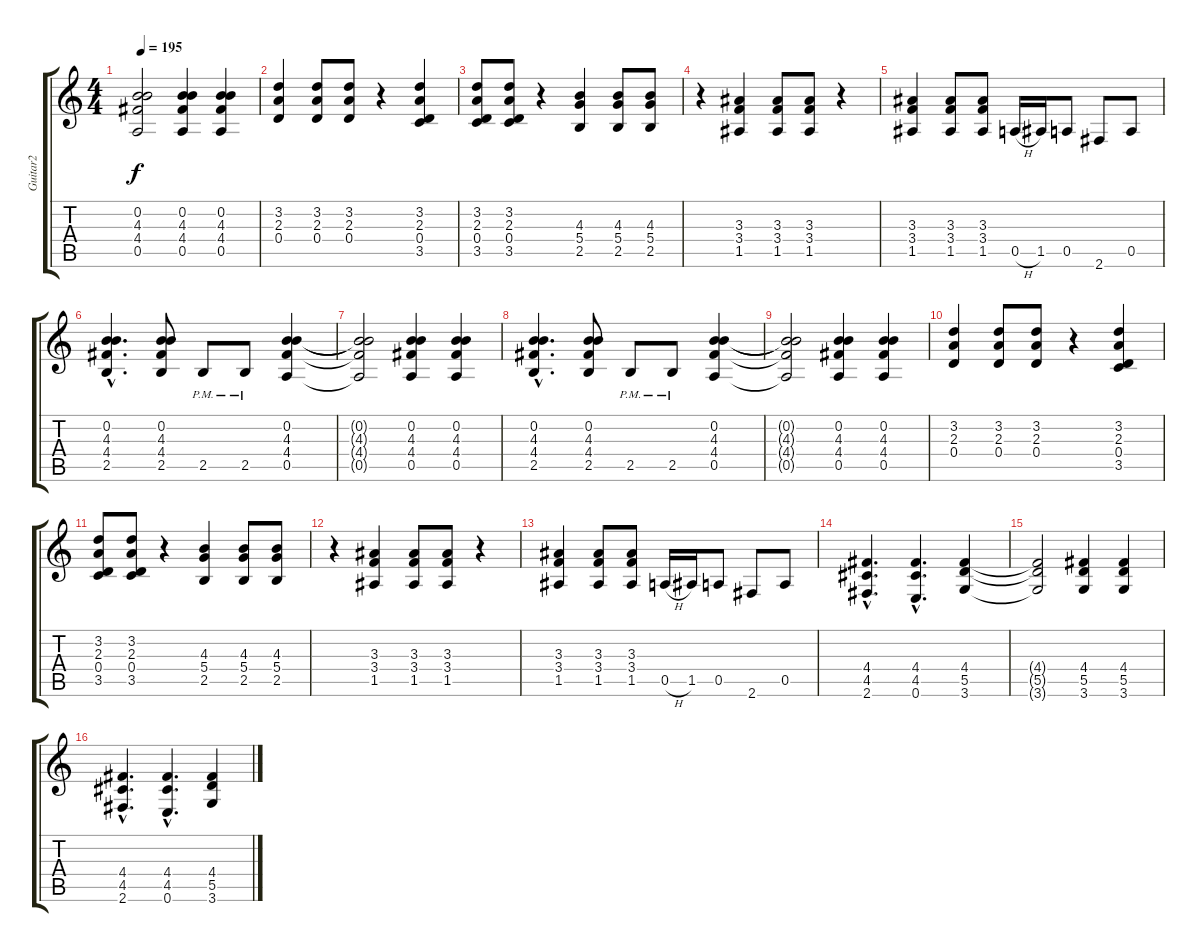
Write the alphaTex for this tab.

\track ("Guitar2" "Guitar2") {instrument distortionguitar}
\staff {score tabs}
\tuning (E4 B3 G3 D3 A2 E2) {hide}
\ts (4 4)
\tempo 195
\clef g2
\ks c
(0.2{t} 4.3{t} 4.4{t} 0.5{t}).2{dy f} (0.2 4.3 4.4 0.5).4 (0.2 4.3 4.4 0.5).4 |
(3.2 2.3 0.4).4 (3.2 2.3 0.4).8 (3.2 2.3 0.4).8 r.4 (3.2 2.3 0.4 3.5).4 |
(3.2 2.3 0.4 3.5).8 (3.2 2.3 0.4 3.5).8 r.4 (4.3 5.4 2.5).4 (4.3 5.4 2.5).8 (4.3 5.4 2.5).8 |
r.4 (3.3 3.4 1.5).4 (3.3 3.4 1.5).8 (3.3 3.4 1.5).8 r.4 |
(3.3 3.4 1.5).4 (3.3 3.4 1.5).8 (3.3 3.4 1.5).8 0.5{h}.16 1.5.16 0.5.8 2.6.8 0.5.8 |
(0.2{hac} 4.3{hac} 4.4{hac} 2.5{hac}).4{d} (0.2 4.3 4.4 2.5).8 2.5{pm}.8 2.5{pm}.8 (0.2 4.3 4.4 0.5).4 |
(0.2{t} 4.3{t} 4.4{t} 0.5{t}).2 (0.2 4.3 4.4 0.5).4 (0.2 4.3 4.4 0.5).4 |
(0.2{hac} 4.3{hac} 4.4{hac} 2.5{hac}).4{d} (0.2 4.3 4.4 2.5).8 2.5{pm}.8 2.5{pm}.8 (0.2 4.3 4.4 0.5).4 |
(0.2{t} 4.3{t} 4.4{t} 0.5{t}).2 (0.2 4.3 4.4 0.5).4 (0.2 4.3 4.4 0.5).4 |
(3.2 2.3 0.4).4 (3.2 2.3 0.4).8 (3.2 2.3 0.4).8 r.4 (3.2 2.3 0.4 3.5).4 |
(3.2 2.3 0.4 3.5).8 (3.2 2.3 0.4 3.5).8 r.4 (4.3 5.4 2.5).4 (4.3 5.4 2.5).8 (4.3 5.4 2.5).8 |
r.4 (3.3 3.4 1.5).4 (3.3 3.4 1.5).8 (3.3 3.4 1.5).8 r.4 |
(3.3 3.4 1.5).4 (3.3 3.4 1.5).8 (3.3 3.4 1.5).8 0.5{h}.16 1.5.16 0.5.8 2.6.8 0.5.8 |
(4.4{hac} 4.5{hac} 2.6{hac}).4{d} (4.4{hac} 4.5{hac} 0.6{hac}).4{d} (4.4 5.5 3.6).4 |
(4.4{t} 5.5{t} 3.6{t}).2 (4.4 5.5 3.6).4 (4.4 5.5 3.6).4 |
(4.4{hac} 4.5{hac} 2.6{hac}).4{d} (4.4{hac} 4.5{hac} 0.6{hac}).4{d} (4.4 5.5 3.6).4
